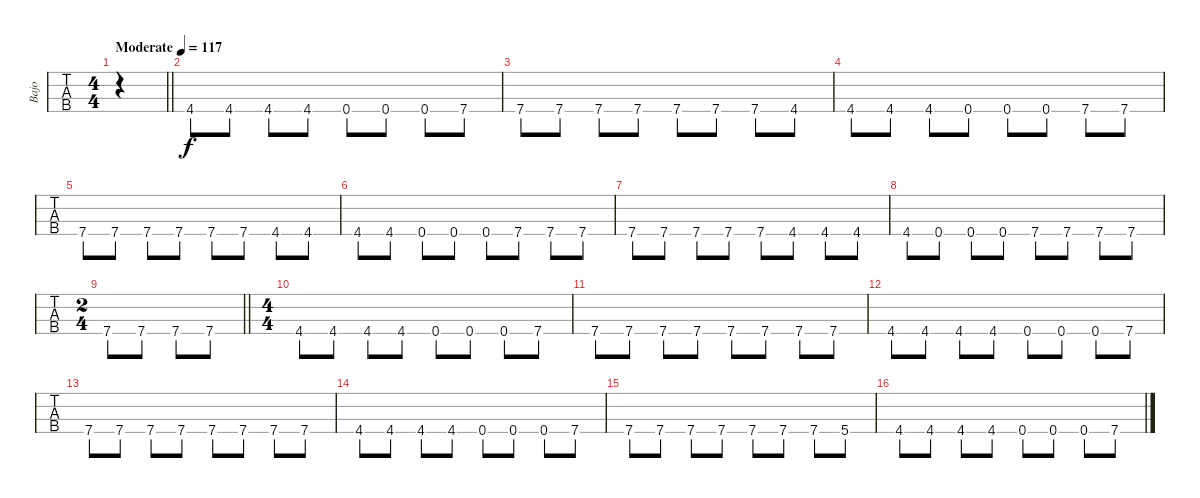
\track ("Bajo" "Bajo") {instrument electricbassfinger}
\staff {tabs}
\tuning (F2 C2 G1 C1) {hide}
\ts (4 4)
\tempo (117 "Moderate")
\clef f4
\barLineRight lightlight
\ks c
|
4.4.8 4.4.8 4.4.8 4.4.8 0.4.8 0.4.8 0.4.8 7.4.8 |
7.4.8 7.4.8 7.4.8 7.4.8 7.4.8 7.4.8 7.4.8 4.4.8 |
4.4.8 4.4.8 4.4.8 0.4.8 0.4.8 0.4.8 7.4.8 7.4.8 |
7.4.8 7.4.8 7.4.8 7.4.8 7.4.8 7.4.8 4.4.8 4.4.8 |
4.4.8 4.4.8 0.4.8 0.4.8 0.4.8 7.4.8 7.4.8 7.4.8 |
7.4.8 7.4.8 7.4.8 7.4.8 7.4.8 4.4.8 4.4.8 4.4.8 |
4.4.8 0.4.8 0.4.8 0.4.8 7.4.8 7.4.8 7.4.8 7.4.8 |
\ts (2 4)
\barLineRight lightlight
7.4.8 7.4.8 7.4.8 7.4.8 |
\ts (4 4)
4.4.8 4.4.8 4.4.8 4.4.8 0.4.8 0.4.8 0.4.8 7.4.8 |
7.4.8 7.4.8 7.4.8 7.4.8 7.4.8 7.4.8 7.4.8 7.4.8 |
4.4.8 4.4.8 4.4.8 4.4.8 0.4.8 0.4.8 0.4.8 7.4.8 |
7.4.8 7.4.8 7.4.8 7.4.8 7.4.8 7.4.8 7.4.8 7.4.8 |
4.4.8 4.4.8 4.4.8 4.4.8 0.4.8 0.4.8 0.4.8 7.4.8 |
7.4.8 7.4.8 7.4.8 7.4.8 7.4.8 7.4.8 7.4.8 5.4.8 |
4.4.8 4.4.8 4.4.8 4.4.8 0.4.8 0.4.8 0.4.8 7.4.8
